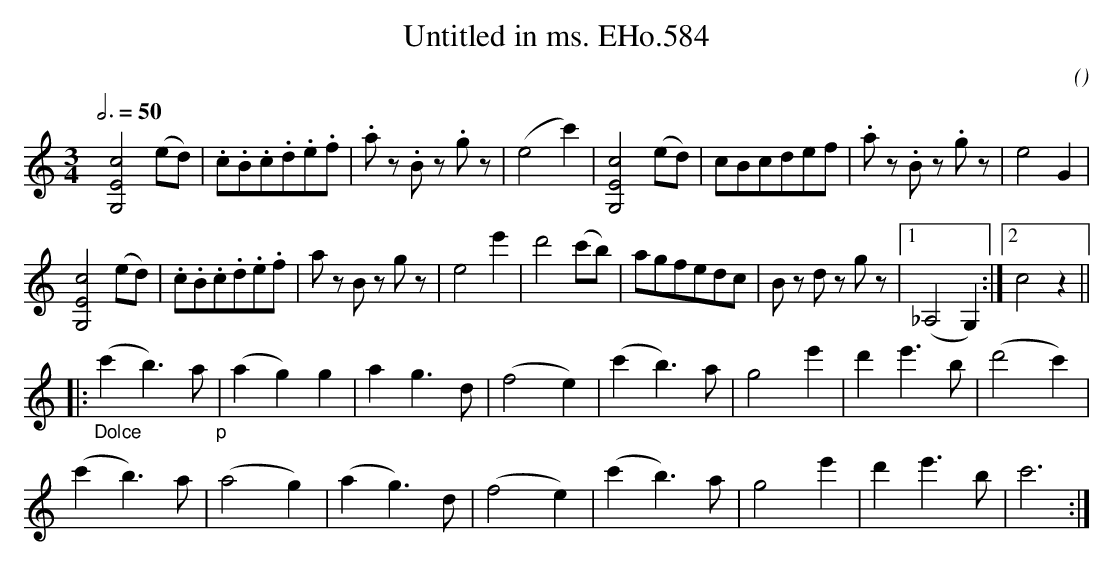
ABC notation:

X:1
T:Untitled in ms. EHo.584
M:3/4
L:1/8
Q:3/4=50
C:
O:
K:C
y[G,4E4c4](ed) | .c.B.c.d.e.f | .az .Bz .gz | (e4c'2) | [G,4E4c4](ed) | cBcdef | .az .Bz .gz | e4G2 |
[G,4E4c4] (ed) | .c.B.c.d.e.f | az Bz gz  | e4e'2 | d'4(c'b) | agfedc | Bz dz gz | [1(_A,4G,2) :|[2c4z2||
|:"_Dolce"(c'2b3)a"_p" | (a2g2)g2 | a2g3d | (f4e2) | (c'2b3)a | g4e'2 | d'2e'3b | (d'4c'2) |
(c'2b3)a | (a4g2) | (a2g3)d | (f4e2) | (c'2b3)a | g4e'2 | d'2e'3b | c'6 :|
